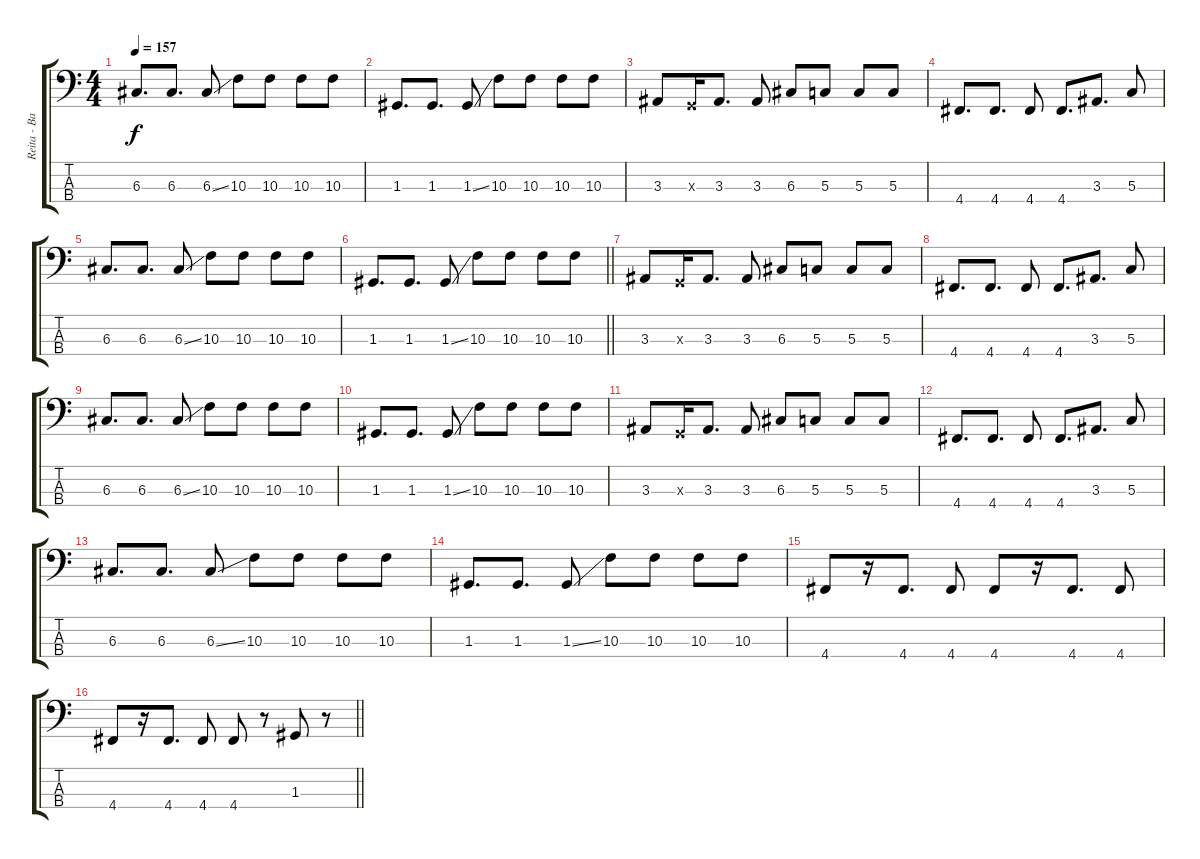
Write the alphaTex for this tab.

\track ("Reita - Bass" "Reita - Ba") {instrument electricbasspick}
\staff {score tabs}
\tuning (F2 C2 G1 D1) {hide}
\ts (4 4)
\tempo 157
\clef f4
\ks c
6.3.8{d dy f} 6.3.8{d} 6.3{ss}.8 10.3.8 10.3.8 10.3.8 10.3.8 |
1.3.8{d} 1.3.8{d} 1.3{ss}.8 10.3.8 10.3.8 10.3.8 10.3.8 |
3.3.8 0.3{x}.16 3.3.8{d} 3.3.8 6.3.8 5.3.8 5.3.8 5.3.8 |
4.4.8{d} 4.4.8{d} 4.4.8 4.4.8{d} 3.3.8{d} 5.3.8 |
6.3.8{d} 6.3.8{d} 6.3{ss}.8 10.3.8 10.3.8 10.3.8 10.3.8 |
\barLineRight lightlight
1.3.8{d} 1.3.8{d} 1.3{ss}.8 10.3.8 10.3.8 10.3.8 10.3.8 |
\section ("" "")
3.3.8 0.3{x}.16 3.3.8{d} 3.3.8 6.3.8 5.3.8 5.3.8 5.3.8 |
4.4.8{d} 4.4.8{d} 4.4.8 4.4.8{d} 3.3.8{d} 5.3.8 |
6.3.8{d} 6.3.8{d} 6.3{ss}.8 10.3.8 10.3.8 10.3.8 10.3.8 |
1.3.8{d} 1.3.8{d} 1.3{ss}.8 10.3.8 10.3.8 10.3.8 10.3.8 |
3.3.8 0.3{x}.16 3.3.8{d} 3.3.8 6.3.8 5.3.8 5.3.8 5.3.8 |
4.4.8{d} 4.4.8{d} 4.4.8 4.4.8{d} 3.3.8{d} 5.3.8 |
6.3.8{d} 6.3.8{d} 6.3{ss}.8 10.3.8 10.3.8 10.3.8 10.3.8 |
1.3.8{d} 1.3.8{d} 1.3{ss}.8 10.3.8 10.3.8 10.3.8 10.3.8 |
4.4.8 r.16 4.4.8{d} 4.4.8 4.4.8 r.16 4.4.8{d} 4.4.8 |
\barLineRight lightlight
4.4.8 r.16 4.4.8{d} 4.4.8 4.4.8 r.8 1.3.8 r.8
